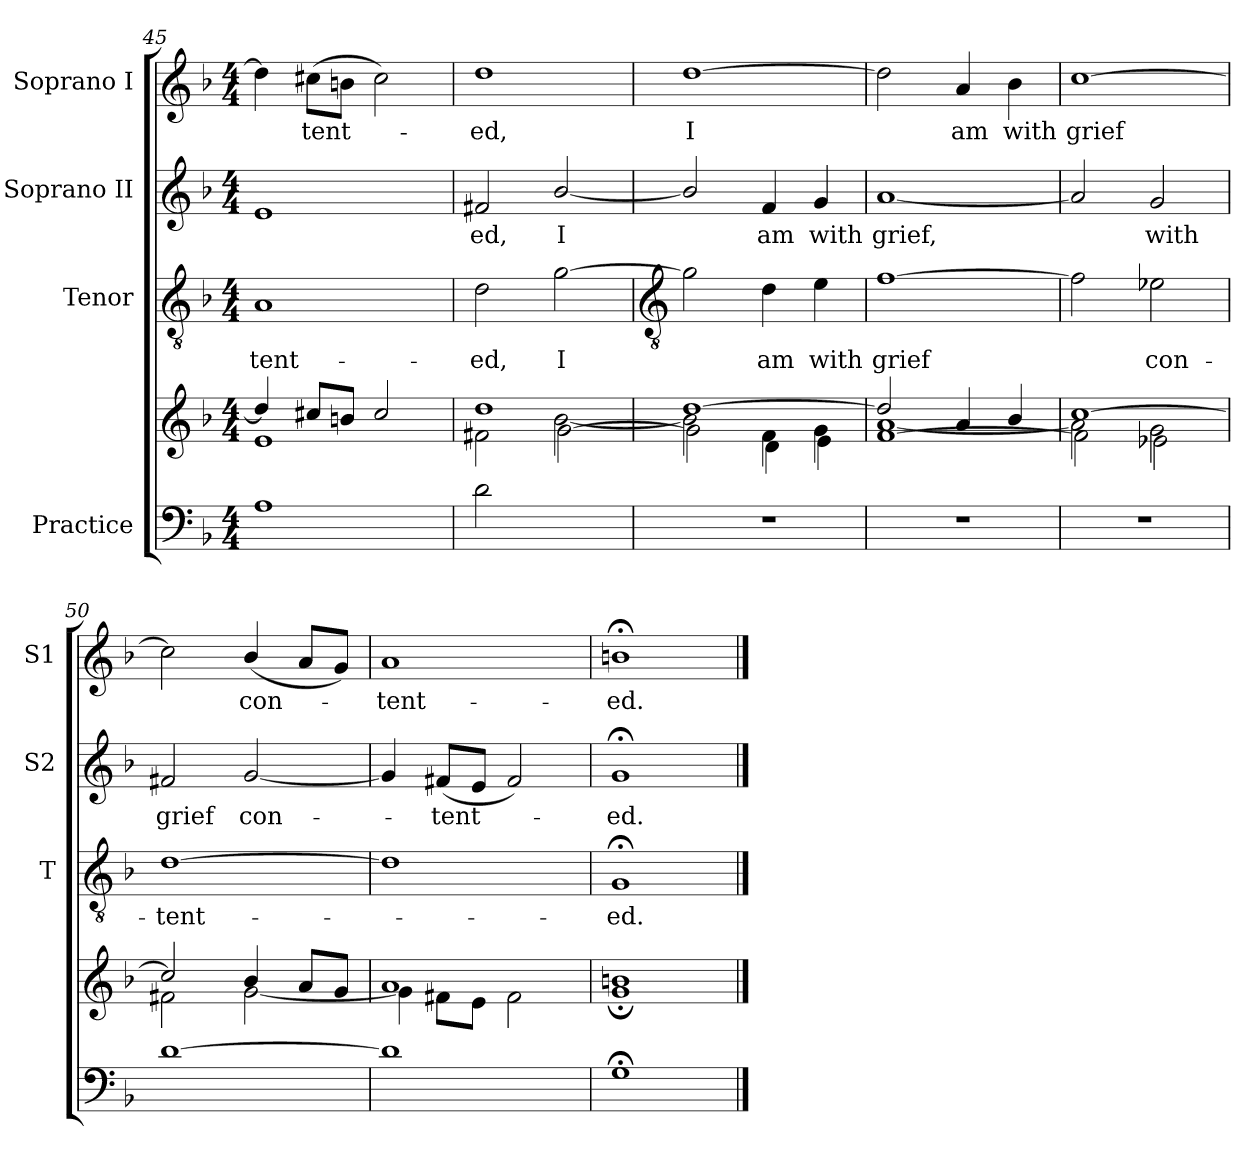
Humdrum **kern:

**kern	**kern	**kern	**text	**kern	**text	**kern	**text
*part4	*part4	*part3	*part3	*part2	*part2	*part1	*part1
*staff5	*staff4	*staff3	*staff3	*staff2	*staff2	*staff1	*staff1
*I"Practice	*	*I"Tenor	*	*I"Soprano II	*	*I"Soprano I	*
*	*	*I'T	*	*I'S2	*	*I'S1	*
*clefF4	*clefG2	*clefGv2	*	*clefG2	*	*clefG2	*
*k[b-]	*k[b-]	*k[b-]	*	*k[b-]	*	*k[b-]	*
*F:	*F:	*F:	*	*F:	*	*F:	*
*M4/4	*M4/4	*M4/4	*	*M4/4	*	*M4/4	*
=45	=45	=45	=45	=45	=45	=45	=45
*	*^	*	*	*	*	*	*
!	!	!	!	!LO:LY:b	!	!	!	!
1A\	4dd/]	1e\	1A	-tent-	1e	.	4dd]	.
!	!	!	!	!	!	!	!	!LO:LY:b
.	8cc#X/L	.	.	.	.	.	(>8cc#XL	tent-
.	8bn/J	.	.	.	.	.	8bnJ	.
.	2cc#/	.	.	.	.	.	2cc#)	.
=46	=46	=46	=46	=46	=46	=46	=46	=46
*	*	*^	*	*	*	*	*	*
!	!	!	!	!	!LO:LY:b	!	!LO:LY:b	!	!LO:LY:b
2d\	1dd	2f#X\	2ryy	2d	-ed,	2f#X	ed,	1dd	ed,
!	!	!	!	!	!LO:LY:b	!	!LO:LY:b	!	!
2ryy	.	[2b-\	[2g\	[2g	I	[2b-/	I	.	.
!!LO:LB:g=z
=47	=47	=47	=47	=47	=47	=47	=47	=47	=47
*	*	*	*	*clefGv2	*	*	*	*	*
!	!	!	!	!	!	!	!	!	!LO:LY:b
1r	[1dd	2b-\]	2g\]	2g]	.	2b-/]	.	[1dd	I
!	!	!	!	!	!LO:LY:b	!	!LO:LY:b	!	!
.	.	4f\	4d\	4d	am	4f	am	.	.
!	!	!	!	!	!LO:LY:b	!	!LO:LY:b	!	!
.	.	4g\	4e\	4e	with	4g	with	.	.
=48	=48	=48	=48	=48	=48	=48	=48	=48	=48
!	!	!	!	!	!LO:LY:b	!	!LO:LY:b	!	!
1r	2dd/]	[1a\	[1f\	[1f	grief	[1a	grief,	2dd]	.
!	!	!	!	!	!	!	!	!	!LO:LY:b
.	4a	.	.	.	.	.	.	4a	am
!	!	!	!	!	!	!	!	!	!LO:LY:b
.	4b-/	.	.	.	.	.	.	4b-	with
=49	=49	=49	=49	=49	=49	=49	=49	=49	=49
!	!	!	!	!	!	!	!	!	!LO:LY:b
1r	[1cc	2a\]	2f\]	2f]	.	2a]	.	[1cc	grief
!	!	!	!	!	!LO:LY:b	!	!LO:LY:b	!	!
.	.	2g\	2e-X\	2e-X	con-	2g	with	.	.
=50	=50	=50	=50	=50	=50	=50	=50	=50	=50
*^	*	*	*	*	*	*	*	*	*
!	!	!	!	!	!	!LO:LY:b	!	!LO:LY:b	!	!
*	*	*	*v	*v	*	*	*	*	*	*
[1d\	1ryy	2cc/]	2f#X\	[1d	-tent-	2f#X	grief	2cc]	.
!	!	!	!	!	!	!	!LO:LY:b	!	!LO:LY:b
.	.	4b-/	[2g\	.	.	[2g	con-	(<4b-/	con-
.	.	8aL	.	.	.	.	.	8aL	.
.	.	8gJ	.	.	.	.	.	8gJ)	.
=51	=51	=51	=51	=51	=51	=51	=51	=51	=51
!	!	!	!	!	!	!	!	!	!LO:LY:b
1d\]	1ryy	1a	4g\]	1d]	.	4g]	.	1a	tent-
!	!	!	!	!	!	!	!LO:LY:b	!	!
.	.	.	8f#X\L	.	.	(<8f#XL	tent-	.	.
.	.	.	8e\J	.	.	8eJ	.	.	.
.	.	.	2f#\	.	.	2f#)	.	.	.
=52	=52	=52	=52	=52	=52	=52	=52	=52	=52
!	!	!	!	!	!LO:LY:b	!	!LO:LY:b	!	!LO:LY:b
1G;\	1ryy	1bn	1g;<\	1G;<	ed.	1g;<	ed.	1bn;<	-ed.
*v	*v	*	*	*	*	*	*	*	*
*	*v	*v	*	*	*	*	*	*
==	==	==	==	==	==	==	==
*-	*-	*-	*-	*-	*-	*-	*-
